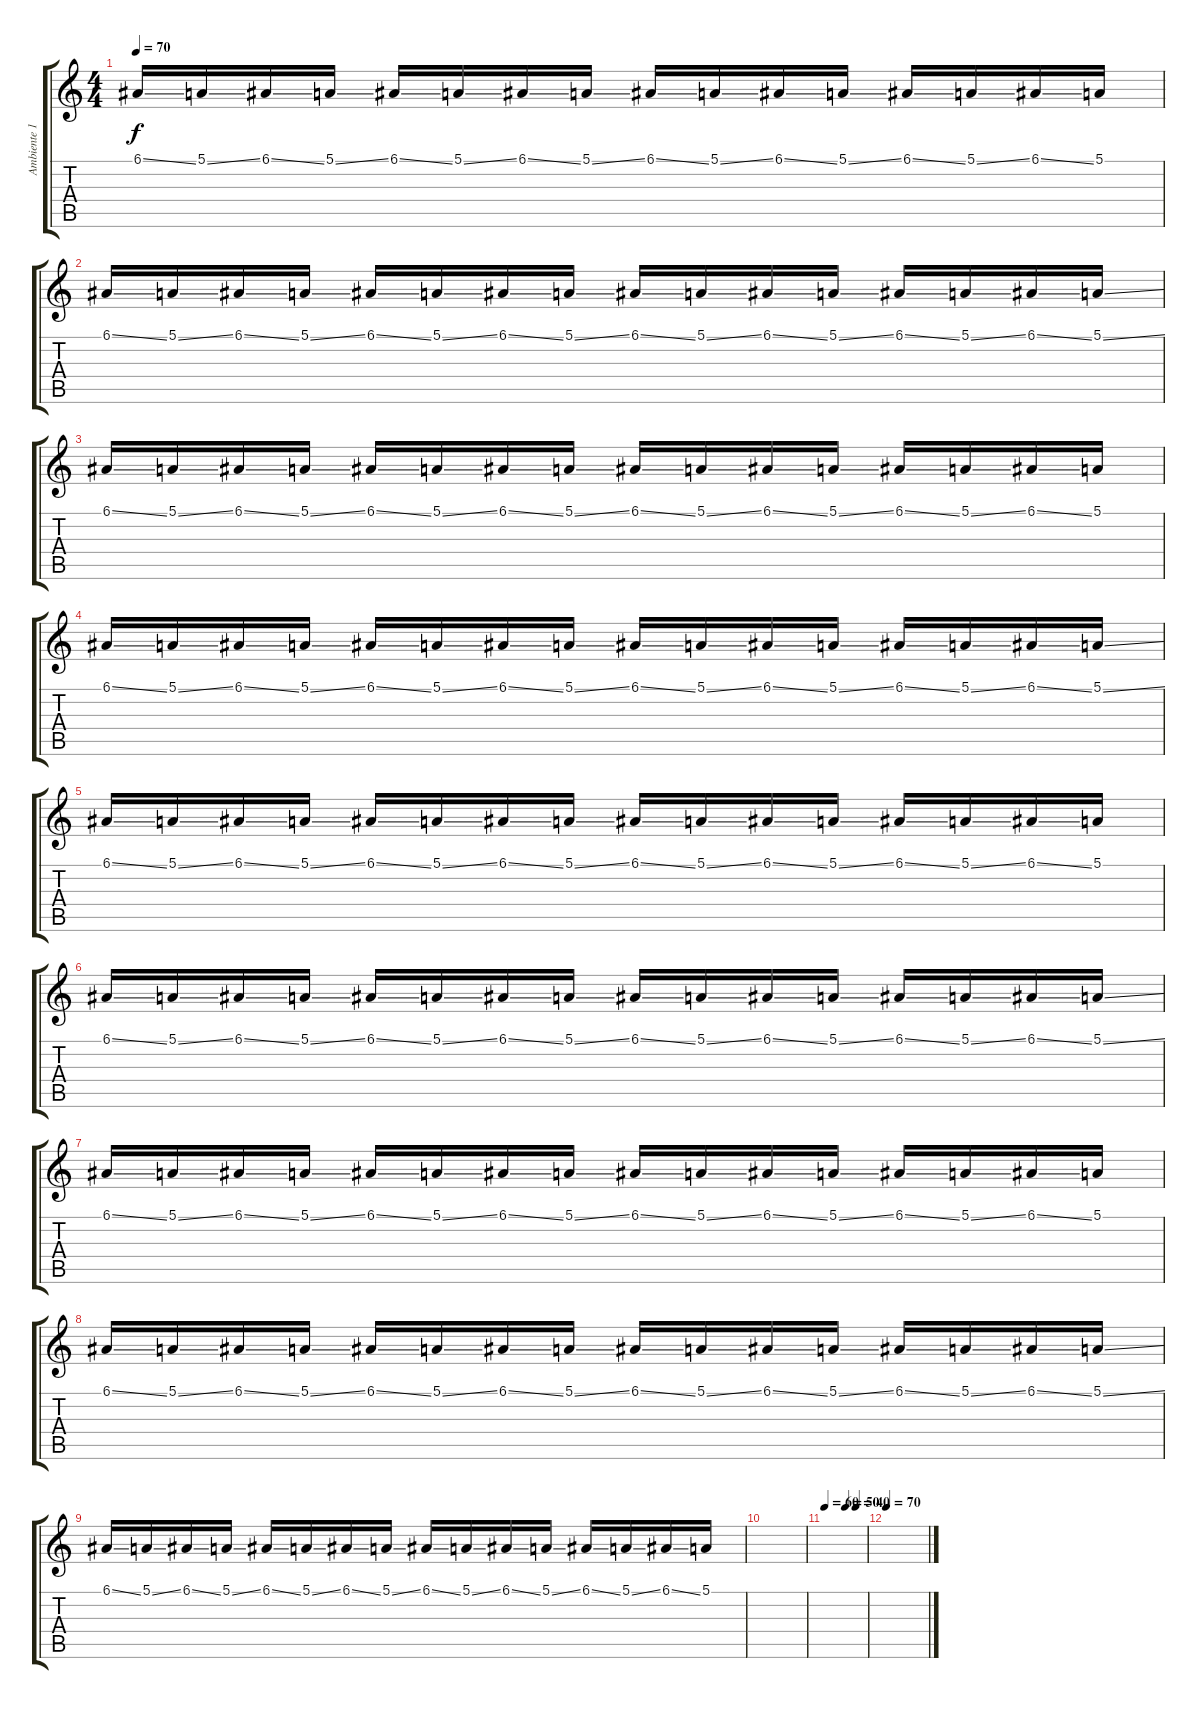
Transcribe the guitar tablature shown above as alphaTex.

\track ("Ambiente 1" "Ambiente 1") {instrument tremolostrings}
\staff {score tabs}
\tuning (E4 B3 G3 D3 A2 E2) {hide}
\ts (4 4)
\tempo 70
\clef g2
\ks c
6.1{ss}.16{dy f} 5.1{ss}.16 6.1{ss}.16 5.1{ss}.16 6.1{ss}.16 5.1{ss}.16 6.1{ss}.16 5.1{ss}.16 6.1{ss}.16 5.1{ss}.16 6.1{ss}.16 5.1{ss}.16 6.1{ss}.16 5.1{ss}.16 6.1{ss}.16 5.1.16 |
6.1{ss}.16 5.1{ss}.16 6.1{ss}.16 5.1{ss}.16 6.1{ss}.16 5.1{ss}.16 6.1{ss}.16 5.1{ss}.16 6.1{ss}.16 5.1{ss}.16 6.1{ss}.16 5.1{ss}.16 6.1{ss}.16 5.1{ss}.16 6.1{ss}.16 5.1{ss}.16 |
6.1{ss}.16 5.1{ss}.16 6.1{ss}.16 5.1{ss}.16 6.1{ss}.16 5.1{ss}.16 6.1{ss}.16 5.1{ss}.16 6.1{ss}.16 5.1{ss}.16 6.1{ss}.16 5.1{ss}.16 6.1{ss}.16 5.1{ss}.16 6.1{ss}.16 5.1.16 |
6.1{ss}.16 5.1{ss}.16 6.1{ss}.16 5.1{ss}.16 6.1{ss}.16 5.1{ss}.16 6.1{ss}.16 5.1{ss}.16 6.1{ss}.16 5.1{ss}.16 6.1{ss}.16 5.1{ss}.16 6.1{ss}.16 5.1{ss}.16 6.1{ss}.16 5.1{ss}.16 |
6.1{ss}.16 5.1{ss}.16 6.1{ss}.16 5.1{ss}.16 6.1{ss}.16 5.1{ss}.16 6.1{ss}.16 5.1{ss}.16 6.1{ss}.16 5.1{ss}.16 6.1{ss}.16 5.1{ss}.16 6.1{ss}.16 5.1{ss}.16 6.1{ss}.16 5.1.16 |
6.1{ss}.16 5.1{ss}.16 6.1{ss}.16 5.1{ss}.16 6.1{ss}.16 5.1{ss}.16 6.1{ss}.16 5.1{ss}.16 6.1{ss}.16 5.1{ss}.16 6.1{ss}.16 5.1{ss}.16 6.1{ss}.16 5.1{ss}.16 6.1{ss}.16 5.1{ss}.16 |
6.1{ss}.16 5.1{ss}.16 6.1{ss}.16 5.1{ss}.16 6.1{ss}.16 5.1{ss}.16 6.1{ss}.16 5.1{ss}.16 6.1{ss}.16 5.1{ss}.16 6.1{ss}.16 5.1{ss}.16 6.1{ss}.16 5.1{ss}.16 6.1{ss}.16 5.1.16 |
6.1{ss}.16 5.1{ss}.16 6.1{ss}.16 5.1{ss}.16 6.1{ss}.16 5.1{ss}.16 6.1{ss}.16 5.1{ss}.16 6.1{ss}.16 5.1{ss}.16 6.1{ss}.16 5.1{ss}.16 6.1{ss}.16 5.1{ss}.16 6.1{ss}.16 5.1{ss}.16 |
6.1{ss}.16 5.1{ss}.16 6.1{ss}.16 5.1{ss}.16 6.1{ss}.16 5.1{ss}.16 6.1{ss}.16 5.1{ss}.16 6.1{ss}.16 5.1{ss}.16 6.1{ss}.16 5.1{ss}.16 6.1{ss}.16 5.1{ss}.16 6.1{ss}.16 5.1.16 |
|
\tempo 60
\tempo (50 0.5)
\tempo (40 0.75)
|
\tempo 70
